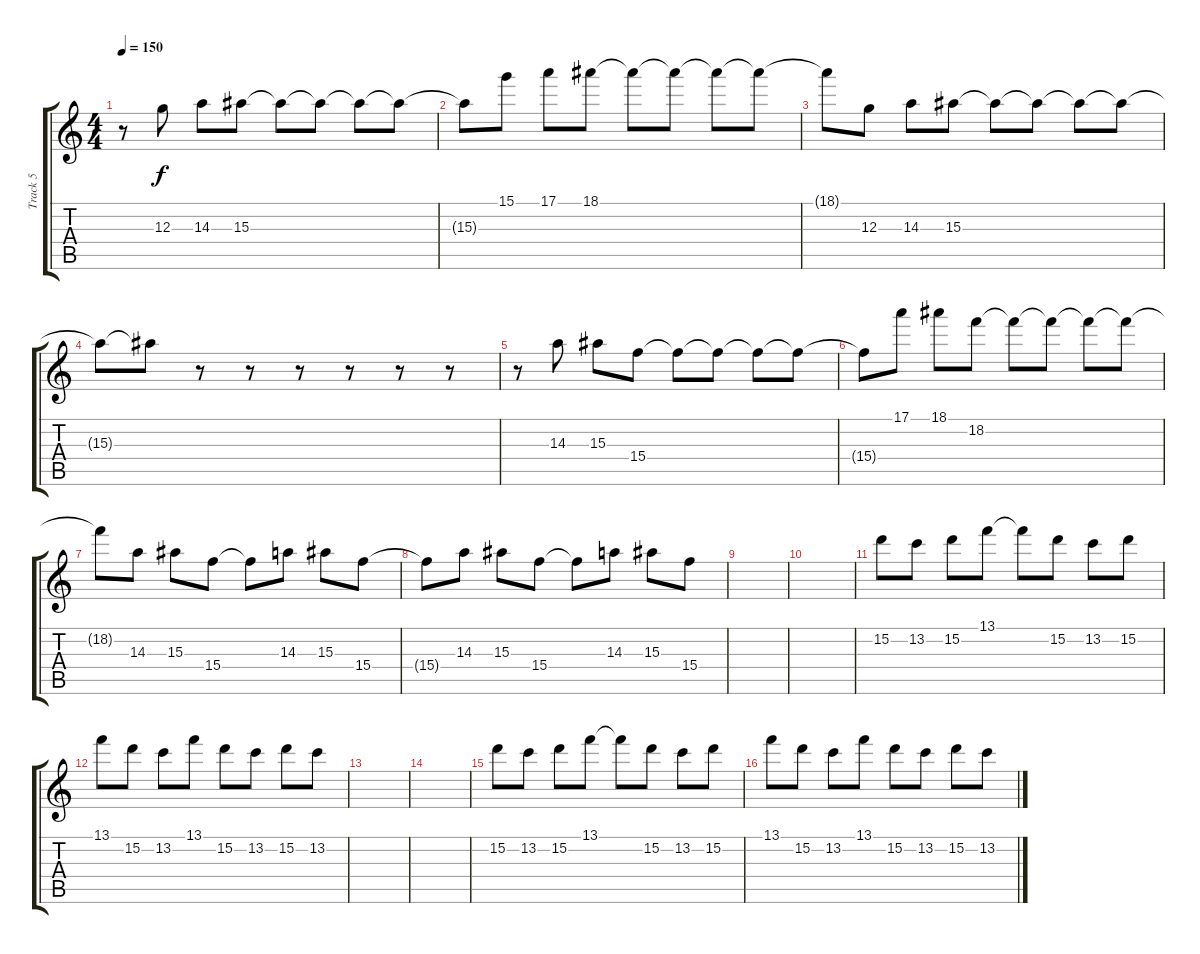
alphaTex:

\track ("Track 5" "Track 5") {instrument distortionguitar}
\staff {score tabs}
\tuning (E4 B3 G3 D3 A2 E2) {hide}
\ts (4 4)
\tempo 150
\clef g2
\ks c
r.8{dy f} 12.3.8 14.3.8 15.3.8 15.3{t}.8 15.3{t}.8 15.3{t}.8 15.3{t}.8 |
15.3{t}.8 15.1.8 17.1.8 18.1.8 18.1{t}.8 18.1{t}.8 18.1{t}.8 18.1{t}.8 |
18.1{t}.8 12.3.8 14.3.8 15.3.8 15.3{t}.8 15.3{t}.8 15.3{t}.8 15.3{t}.8 |
15.3{t}.8 15.3{t}.8 r.8 r.8 r.8 r.8 r.8 r.8 |
r.8 14.3.8 15.3.8 15.4.8 15.4{t}.8 15.4{t}.8 15.4{t}.8 15.4{t}.8 |
15.4{t}.8 17.1.8 18.1.8 18.2.8 18.2{t}.8 18.2{t}.8 18.2{t}.8 18.2{t}.8 |
18.2{t}.8 14.3.8 15.3.8 15.4.8 15.4{t}.8 14.3.8{volume 14} 15.3.8 15.4.8 |
15.4{t}.8 14.3.8{volume 14} 15.3.8 15.4.8 15.4{t}.8 14.3.8{volume 13} 15.3.8 15.4.8 |
|
|
15.2.8{volume 16} 13.2.8 15.2.8 13.1.8 13.1{t}.8 15.2.8 13.2.8 15.2.8 |
13.1.8 15.2.8 13.2.8 13.1.8 15.2.8 13.2.8 15.2.8 13.2.8 |
|
|
15.2.8{volume 16} 13.2.8 15.2.8 13.1.8 13.1{t}.8 15.2.8 13.2.8 15.2.8 |
13.1.8 15.2.8 13.2.8 13.1.8 15.2.8 13.2.8 15.2.8 13.2.8
